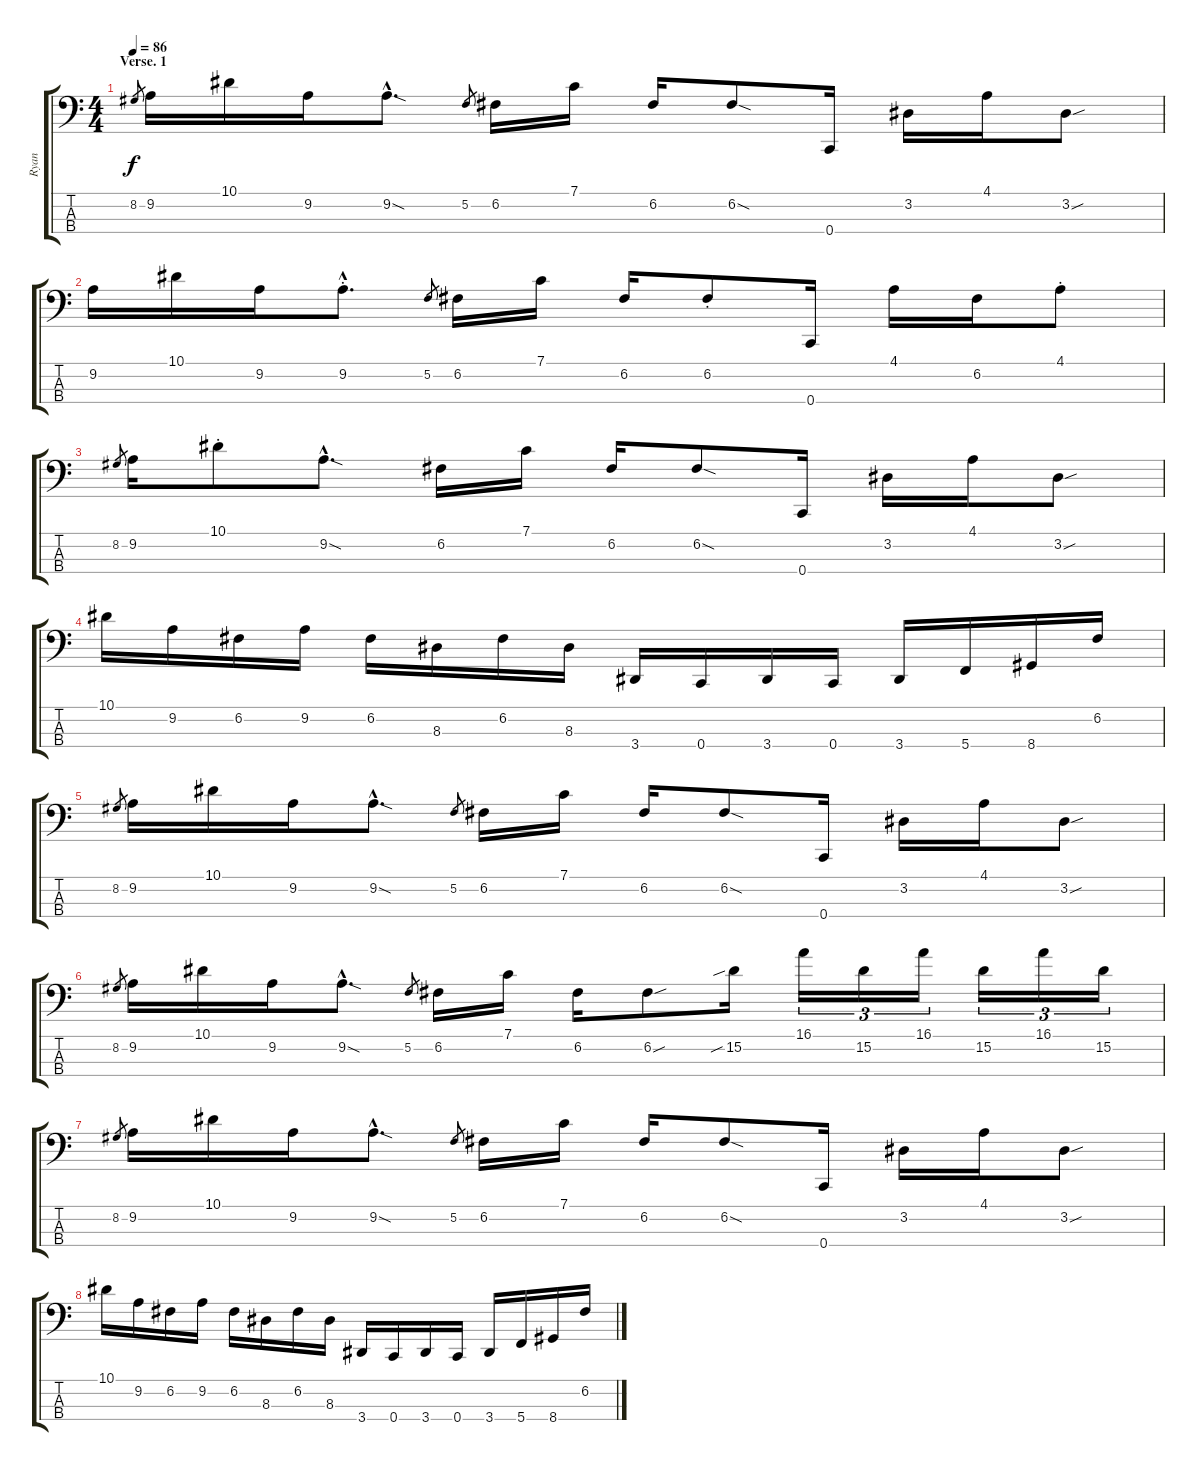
\track ("Ryan" "Ryan") {instrument electricbassfinger}
\staff {score tabs}
\tuning (F2 C2 G1 C1) {hide}
\ts (4 4)
\section ("" "Verse. 1")
\tempo 86
\clef f4
\ks c
8.2.8{gr dy f} 9.2.16 10.1.16 9.2.16 9.2{sod hac}.8{d} 5.2.8{gr} 6.2.16 7.1.16 6.2.16 6.2{sod}.8 0.4.16 3.2.16 4.1.16 3.2{sou}.8 |
9.2.16 10.1.16 9.2.16 9.2{hac st}.8{d} 5.2.8{gr} 6.2.16 7.1.16 6.2.16 6.2{st}.8 0.4.16 4.1.16 6.2.16 4.1{st}.8 |
8.2.8{gr} 9.2.16 10.1{st}.8 9.2{sod hac}.8{d} 6.2.16 7.1.16 6.2.16 6.2{sod}.8 0.4.16 3.2.16 4.1.16 3.2{sou}.8 |
10.1.16 9.2.16 6.2.16 9.2.16 6.2.16 8.3.16 6.2.16 8.3.16 3.4.16 0.4.16 3.4.16 0.4.16 3.4.16 5.4.16 8.4.16 6.2.16 |
8.2.8{gr} 9.2.16 10.1.16 9.2.16 9.2{sod hac}.8{d} 5.2.8{gr} 6.2.16 7.1.16 6.2.16 6.2{sod}.8 0.4.16 3.2.16 4.1.16 3.2{sou}.8 |
8.2.8{gr} 9.2.16 10.1.16 9.2.16 9.2{sod hac}.8{d} 5.2.8{gr} 6.2.16 7.1.16 6.2.16 6.2{sou}.8 15.2{sib}.16 16.1.16{tu (3 2)} 15.2.16{tu (3 2)} 16.1.16{tu (3 2)} 15.2.16{tu (3 2)} 16.1.16{tu (3 2)} 15.2.16{tu (3 2)} |
8.2.8{gr} 9.2.16 10.1.16 9.2.16 9.2{sod hac}.8{d} 5.2.8{gr} 6.2.16 7.1.16 6.2.16 6.2{sod}.8 0.4.16 3.2.16 4.1.16 3.2{sou}.8 |
10.1.16 9.2.16 6.2.16 9.2.16 6.2.16 8.3.16 6.2.16 8.3.16 3.4.16 0.4.16 3.4.16 0.4.16 3.4.16 5.4.16 8.4.16 6.2.16
